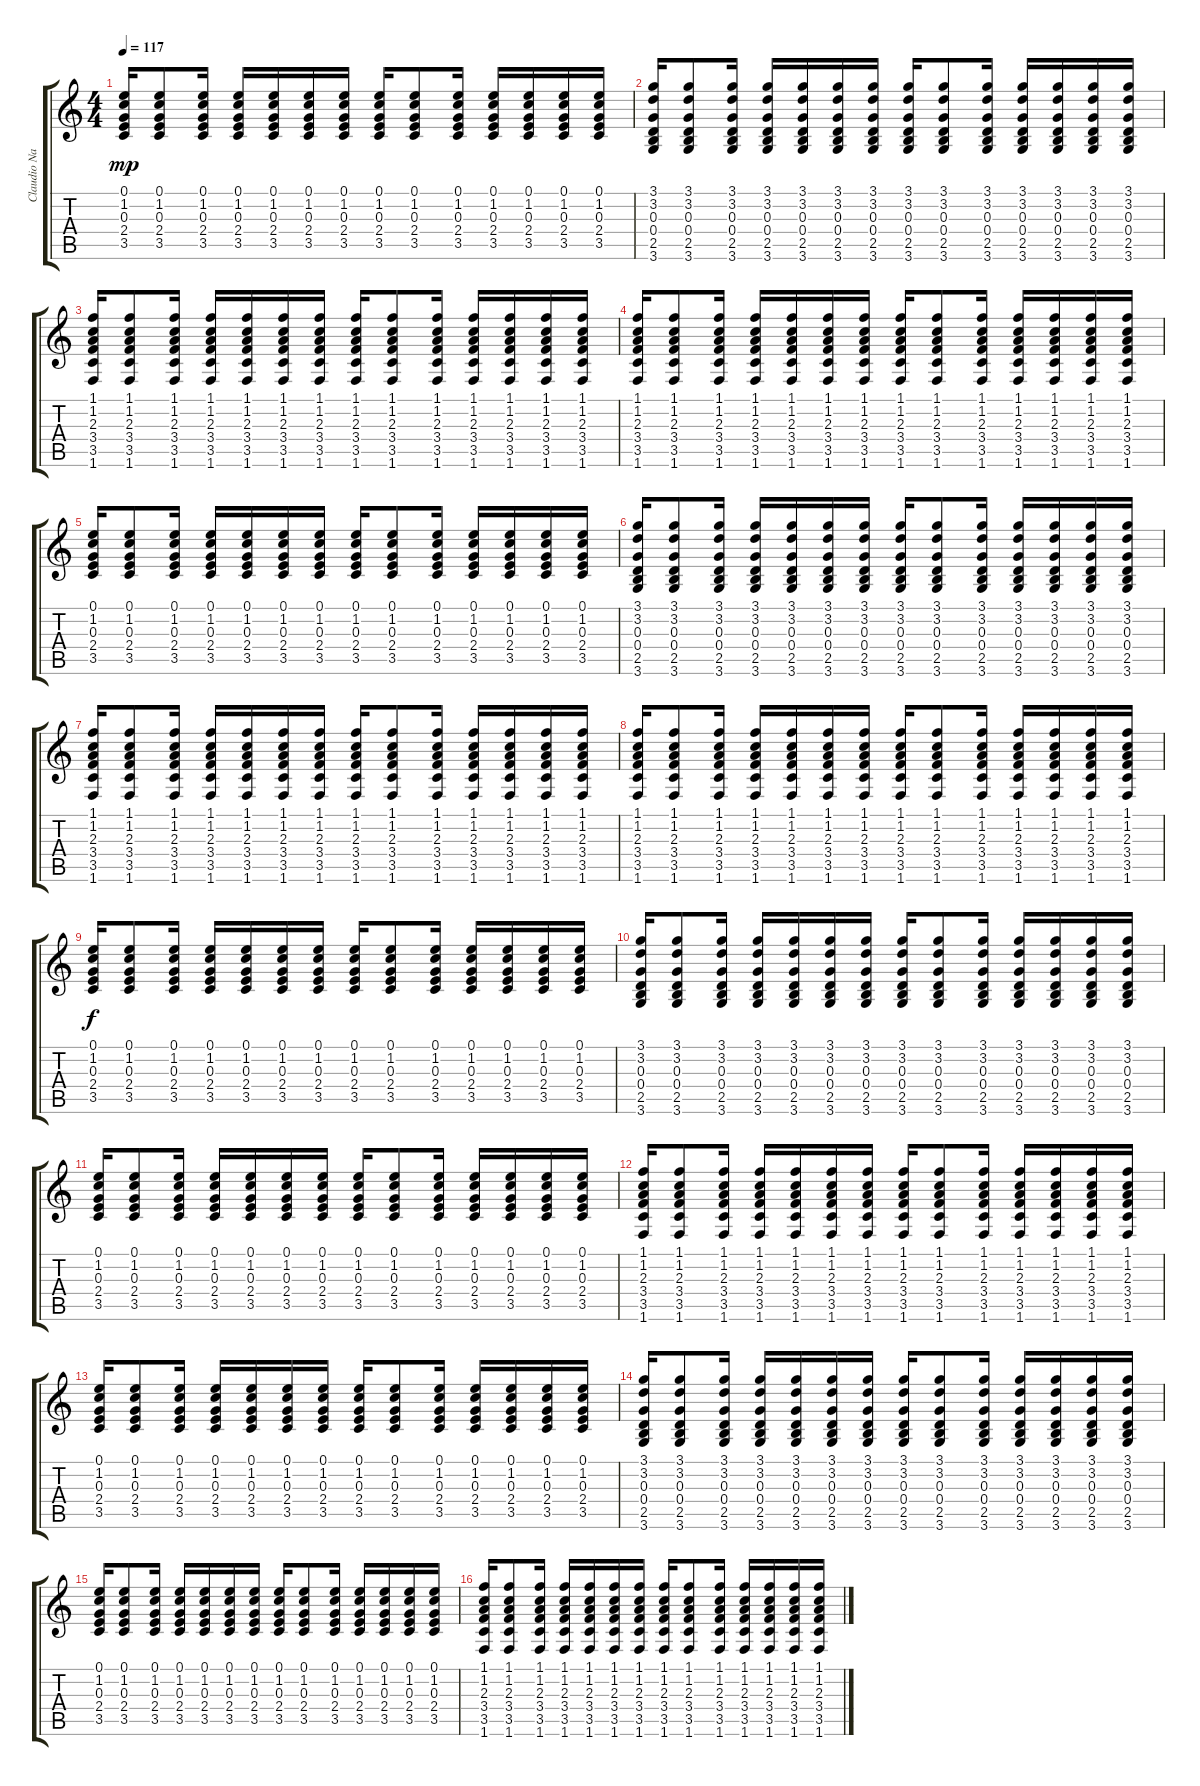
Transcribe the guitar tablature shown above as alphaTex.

\track ("Claudio Narea" "Claudio Na") {instrument acousticguitarnylon}
\staff {score tabs}
\tuning (E4 B3 G3 D3 A2 E2) {hide}
\ts (4 4)
\tempo 117
\clef g2
\ks c
(0.1 1.2 0.3 2.4 3.5).16{dy mp} (0.1 1.2 0.3 2.4 3.5).8 (0.1 1.2 0.3 2.4 3.5).16 (0.1 1.2 0.3 2.4 3.5).16 (0.1 1.2 0.3 2.4 3.5).16 (0.1 1.2 0.3 2.4 3.5).16 (0.1 1.2 0.3 2.4 3.5).16 (0.1 1.2 0.3 2.4 3.5).16 (0.1 1.2 0.3 2.4 3.5).8 (0.1 1.2 0.3 2.4 3.5).16 (0.1 1.2 0.3 2.4 3.5).16 (0.1 1.2 0.3 2.4 3.5).16 (0.1 1.2 0.3 2.4 3.5).16 (0.1 1.2 0.3 2.4 3.5).16 |
(3.1 3.2 0.3 0.4 2.5 3.6).16 (3.1 3.2 0.3 0.4 2.5 3.6).8 (3.1 3.2 0.3 0.4 2.5 3.6).16 (3.1 3.2 0.3 0.4 2.5 3.6).16 (3.1 3.2 0.3 0.4 2.5 3.6).16 (3.1 3.2 0.3 0.4 2.5 3.6).16 (3.1 3.2 0.3 0.4 2.5 3.6).16 (3.1 3.2 0.3 0.4 2.5 3.6).16 (3.1 3.2 0.3 0.4 2.5 3.6).8 (3.1 3.2 0.3 0.4 2.5 3.6).16 (3.1 3.2 0.3 0.4 2.5 3.6).16 (3.1 3.2 0.3 0.4 2.5 3.6).16 (3.1 3.2 0.3 0.4 2.5 3.6).16 (3.1 3.2 0.3 0.4 2.5 3.6).16 |
(1.1 1.2 2.3 3.4 3.5 1.6).16 (1.1 1.2 2.3 3.4 3.5 1.6).8 (1.1 1.2 2.3 3.4 3.5 1.6).16 (1.1 1.2 2.3 3.4 3.5 1.6).16 (1.1 1.2 2.3 3.4 3.5 1.6).16 (1.1 1.2 2.3 3.4 3.5 1.6).16 (1.1 1.2 2.3 3.4 3.5 1.6).16 (1.1 1.2 2.3 3.4 3.5 1.6).16 (1.1 1.2 2.3 3.4 3.5 1.6).8 (1.1 1.2 2.3 3.4 3.5 1.6).16 (1.1 1.2 2.3 3.4 3.5 1.6).16 (1.1 1.2 2.3 3.4 3.5 1.6).16 (1.1 1.2 2.3 3.4 3.5 1.6).16 (1.1 1.2 2.3 3.4 3.5 1.6).16 |
(1.1 1.2 2.3 3.4 3.5 1.6).16 (1.1 1.2 2.3 3.4 3.5 1.6).8 (1.1 1.2 2.3 3.4 3.5 1.6).16 (1.1 1.2 2.3 3.4 3.5 1.6).16 (1.1 1.2 2.3 3.4 3.5 1.6).16 (1.1 1.2 2.3 3.4 3.5 1.6).16 (1.1 1.2 2.3 3.4 3.5 1.6).16 (1.1 1.2 2.3 3.4 3.5 1.6).16 (1.1 1.2 2.3 3.4 3.5 1.6).8 (1.1 1.2 2.3 3.4 3.5 1.6).16 (1.1 1.2 2.3 3.4 3.5 1.6).16 (1.1 1.2 2.3 3.4 3.5 1.6).16 (1.1 1.2 2.3 3.4 3.5 1.6).16 (1.1 1.2 2.3 3.4 3.5 1.6).16 |
(0.1 1.2 0.3 2.4 3.5).16 (0.1 1.2 0.3 2.4 3.5).8 (0.1 1.2 0.3 2.4 3.5).16 (0.1 1.2 0.3 2.4 3.5).16 (0.1 1.2 0.3 2.4 3.5).16 (0.1 1.2 0.3 2.4 3.5).16 (0.1 1.2 0.3 2.4 3.5).16 (0.1 1.2 0.3 2.4 3.5).16 (0.1 1.2 0.3 2.4 3.5).8 (0.1 1.2 0.3 2.4 3.5).16 (0.1 1.2 0.3 2.4 3.5).16 (0.1 1.2 0.3 2.4 3.5).16 (0.1 1.2 0.3 2.4 3.5).16 (0.1 1.2 0.3 2.4 3.5).16 |
(3.1 3.2 0.3 0.4 2.5 3.6).16 (3.1 3.2 0.3 0.4 2.5 3.6).8 (3.1 3.2 0.3 0.4 2.5 3.6).16 (3.1 3.2 0.3 0.4 2.5 3.6).16 (3.1 3.2 0.3 0.4 2.5 3.6).16 (3.1 3.2 0.3 0.4 2.5 3.6).16 (3.1 3.2 0.3 0.4 2.5 3.6).16 (3.1 3.2 0.3 0.4 2.5 3.6).16 (3.1 3.2 0.3 0.4 2.5 3.6).8 (3.1 3.2 0.3 0.4 2.5 3.6).16 (3.1 3.2 0.3 0.4 2.5 3.6).16 (3.1 3.2 0.3 0.4 2.5 3.6).16 (3.1 3.2 0.3 0.4 2.5 3.6).16 (3.1 3.2 0.3 0.4 2.5 3.6).16 |
(1.1 1.2 2.3 3.4 3.5 1.6).16 (1.1 1.2 2.3 3.4 3.5 1.6).8 (1.1 1.2 2.3 3.4 3.5 1.6).16 (1.1 1.2 2.3 3.4 3.5 1.6).16 (1.1 1.2 2.3 3.4 3.5 1.6).16 (1.1 1.2 2.3 3.4 3.5 1.6).16 (1.1 1.2 2.3 3.4 3.5 1.6).16 (1.1 1.2 2.3 3.4 3.5 1.6).16 (1.1 1.2 2.3 3.4 3.5 1.6).8 (1.1 1.2 2.3 3.4 3.5 1.6).16 (1.1 1.2 2.3 3.4 3.5 1.6).16 (1.1 1.2 2.3 3.4 3.5 1.6).16 (1.1 1.2 2.3 3.4 3.5 1.6).16 (1.1 1.2 2.3 3.4 3.5 1.6).16 |
(1.1 1.2 2.3 3.4 3.5 1.6).16 (1.1 1.2 2.3 3.4 3.5 1.6).8 (1.1 1.2 2.3 3.4 3.5 1.6).16 (1.1 1.2 2.3 3.4 3.5 1.6).16 (1.1 1.2 2.3 3.4 3.5 1.6).16 (1.1 1.2 2.3 3.4 3.5 1.6).16 (1.1 1.2 2.3 3.4 3.5 1.6).16 (1.1 1.2 2.3 3.4 3.5 1.6).16 (1.1 1.2 2.3 3.4 3.5 1.6).8 (1.1 1.2 2.3 3.4 3.5 1.6).16 (1.1 1.2 2.3 3.4 3.5 1.6).16 (1.1 1.2 2.3 3.4 3.5 1.6).16 (1.1 1.2 2.3 3.4 3.5 1.6).16 (1.1 1.2 2.3 3.4 3.5 1.6).16 |
(0.1 1.2 0.3 2.4 3.5).16{dy f} (0.1 1.2 0.3 2.4 3.5).8 (0.1 1.2 0.3 2.4 3.5).16 (0.1 1.2 0.3 2.4 3.5).16 (0.1 1.2 0.3 2.4 3.5).16 (0.1 1.2 0.3 2.4 3.5).16 (0.1 1.2 0.3 2.4 3.5).16 (0.1 1.2 0.3 2.4 3.5).16 (0.1 1.2 0.3 2.4 3.5).8 (0.1 1.2 0.3 2.4 3.5).16 (0.1 1.2 0.3 2.4 3.5).16 (0.1 1.2 0.3 2.4 3.5).16 (0.1 1.2 0.3 2.4 3.5).16 (0.1 1.2 0.3 2.4 3.5).16 |
(3.1 3.2 0.3 0.4 2.5 3.6).16 (3.1 3.2 0.3 0.4 2.5 3.6).8 (3.1 3.2 0.3 0.4 2.5 3.6).16 (3.1 3.2 0.3 0.4 2.5 3.6).16 (3.1 3.2 0.3 0.4 2.5 3.6).16 (3.1 3.2 0.3 0.4 2.5 3.6).16 (3.1 3.2 0.3 0.4 2.5 3.6).16 (3.1 3.2 0.3 0.4 2.5 3.6).16 (3.1 3.2 0.3 0.4 2.5 3.6).8 (3.1 3.2 0.3 0.4 2.5 3.6).16 (3.1 3.2 0.3 0.4 2.5 3.6).16 (3.1 3.2 0.3 0.4 2.5 3.6).16 (3.1 3.2 0.3 0.4 2.5 3.6).16 (3.1 3.2 0.3 0.4 2.5 3.6).16 |
(0.1 1.2 0.3 2.4 3.5).16 (0.1 1.2 0.3 2.4 3.5).8 (0.1 1.2 0.3 2.4 3.5).16 (0.1 1.2 0.3 2.4 3.5).16 (0.1 1.2 0.3 2.4 3.5).16 (0.1 1.2 0.3 2.4 3.5).16 (0.1 1.2 0.3 2.4 3.5).16 (0.1 1.2 0.3 2.4 3.5).16 (0.1 1.2 0.3 2.4 3.5).8 (0.1 1.2 0.3 2.4 3.5).16 (0.1 1.2 0.3 2.4 3.5).16 (0.1 1.2 0.3 2.4 3.5).16 (0.1 1.2 0.3 2.4 3.5).16 (0.1 1.2 0.3 2.4 3.5).16 |
(1.1 1.2 2.3 3.4 3.5 1.6).16 (1.1 1.2 2.3 3.4 3.5 1.6).8 (1.1 1.2 2.3 3.4 3.5 1.6).16 (1.1 1.2 2.3 3.4 3.5 1.6).16 (1.1 1.2 2.3 3.4 3.5 1.6).16 (1.1 1.2 2.3 3.4 3.5 1.6).16 (1.1 1.2 2.3 3.4 3.5 1.6).16 (1.1 1.2 2.3 3.4 3.5 1.6).16 (1.1 1.2 2.3 3.4 3.5 1.6).8 (1.1 1.2 2.3 3.4 3.5 1.6).16 (1.1 1.2 2.3 3.4 3.5 1.6).16 (1.1 1.2 2.3 3.4 3.5 1.6).16 (1.1 1.2 2.3 3.4 3.5 1.6).16 (1.1 1.2 2.3 3.4 3.5 1.6).16 |
(0.1 1.2 0.3 2.4 3.5).16 (0.1 1.2 0.3 2.4 3.5).8 (0.1 1.2 0.3 2.4 3.5).16 (0.1 1.2 0.3 2.4 3.5).16 (0.1 1.2 0.3 2.4 3.5).16 (0.1 1.2 0.3 2.4 3.5).16 (0.1 1.2 0.3 2.4 3.5).16 (0.1 1.2 0.3 2.4 3.5).16 (0.1 1.2 0.3 2.4 3.5).8 (0.1 1.2 0.3 2.4 3.5).16 (0.1 1.2 0.3 2.4 3.5).16 (0.1 1.2 0.3 2.4 3.5).16 (0.1 1.2 0.3 2.4 3.5).16 (0.1 1.2 0.3 2.4 3.5).16 |
(3.1 3.2 0.3 0.4 2.5 3.6).16 (3.1 3.2 0.3 0.4 2.5 3.6).8 (3.1 3.2 0.3 0.4 2.5 3.6).16 (3.1 3.2 0.3 0.4 2.5 3.6).16 (3.1 3.2 0.3 0.4 2.5 3.6).16 (3.1 3.2 0.3 0.4 2.5 3.6).16 (3.1 3.2 0.3 0.4 2.5 3.6).16 (3.1 3.2 0.3 0.4 2.5 3.6).16 (3.1 3.2 0.3 0.4 2.5 3.6).8 (3.1 3.2 0.3 0.4 2.5 3.6).16 (3.1 3.2 0.3 0.4 2.5 3.6).16 (3.1 3.2 0.3 0.4 2.5 3.6).16 (3.1 3.2 0.3 0.4 2.5 3.6).16 (3.1 3.2 0.3 0.4 2.5 3.6).16 |
(0.1 1.2 0.3 2.4 3.5).16 (0.1 1.2 0.3 2.4 3.5).8 (0.1 1.2 0.3 2.4 3.5).16 (0.1 1.2 0.3 2.4 3.5).16 (0.1 1.2 0.3 2.4 3.5).16 (0.1 1.2 0.3 2.4 3.5).16 (0.1 1.2 0.3 2.4 3.5).16 (0.1 1.2 0.3 2.4 3.5).16 (0.1 1.2 0.3 2.4 3.5).8 (0.1 1.2 0.3 2.4 3.5).16 (0.1 1.2 0.3 2.4 3.5).16 (0.1 1.2 0.3 2.4 3.5).16 (0.1 1.2 0.3 2.4 3.5).16 (0.1 1.2 0.3 2.4 3.5).16 |
(1.1 1.2 2.3 3.4 3.5 1.6).16 (1.1 1.2 2.3 3.4 3.5 1.6).8 (1.1 1.2 2.3 3.4 3.5 1.6).16 (1.1 1.2 2.3 3.4 3.5 1.6).16 (1.1 1.2 2.3 3.4 3.5 1.6).16 (1.1 1.2 2.3 3.4 3.5 1.6).16 (1.1 1.2 2.3 3.4 3.5 1.6).16 (1.1 1.2 2.3 3.4 3.5 1.6).16 (1.1 1.2 2.3 3.4 3.5 1.6).8 (1.1 1.2 2.3 3.4 3.5 1.6).16 (1.1 1.2 2.3 3.4 3.5 1.6).16 (1.1 1.2 2.3 3.4 3.5 1.6).16 (1.1 1.2 2.3 3.4 3.5 1.6).16 (1.1 1.2 2.3 3.4 3.5 1.6).16
